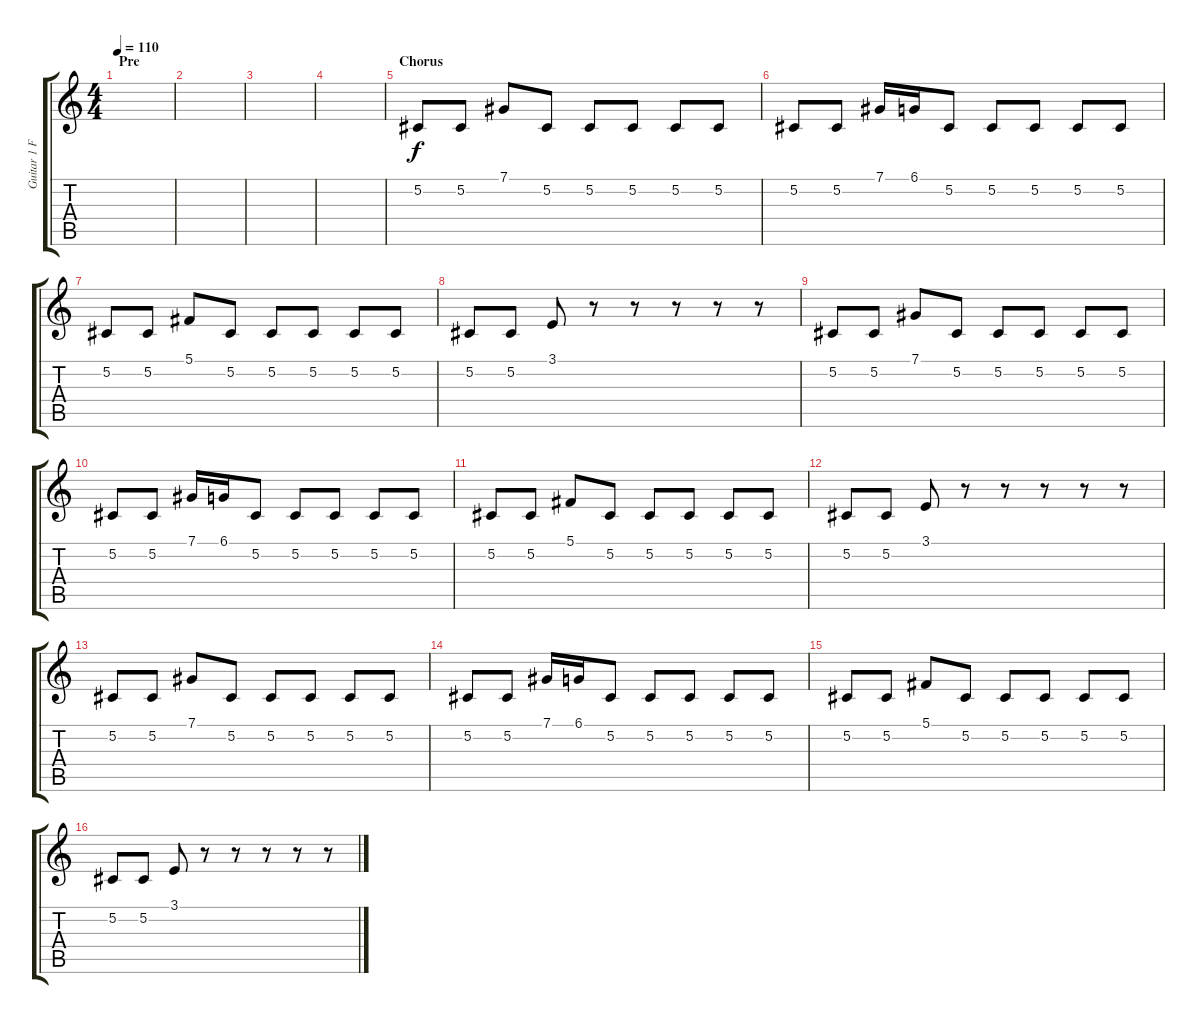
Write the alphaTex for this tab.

\track ("Guitar 1 Fret noise" "Guitar 1 F") {instrument shanai}
\staff {score tabs}
\tuning (Db4 Ab3 E3 B2 Gb2 B1) {hide}
\ts (4 4)
\section ("" "Pre")
\tempo 110
\clef g2
\ks c
|
|
|
|
\section ("" "Chorus")
5.2.8 5.2.8 7.1.8 5.2.8 5.2.8 5.2.8 5.2.8 5.2.8 |
5.2.8 5.2.8 7.1.16 6.1.16 5.2.8 5.2.8 5.2.8 5.2.8 5.2.8 |
5.2.8 5.2.8 5.1.8 5.2.8 5.2.8 5.2.8 5.2.8 5.2.8 |
5.2.8 5.2.8 3.1.8 r.8 r.8 r.8 r.8 r.8 |
5.2.8 5.2.8 7.1.8 5.2.8 5.2.8 5.2.8 5.2.8 5.2.8 |
5.2.8 5.2.8 7.1.16 6.1.16 5.2.8 5.2.8 5.2.8 5.2.8 5.2.8 |
5.2.8 5.2.8 5.1.8 5.2.8 5.2.8 5.2.8 5.2.8 5.2.8 |
5.2.8 5.2.8 3.1.8 r.8 r.8 r.8 r.8 r.8 |
5.2.8 5.2.8 7.1.8 5.2.8 5.2.8 5.2.8 5.2.8 5.2.8 |
5.2.8 5.2.8 7.1.16 6.1.16 5.2.8 5.2.8 5.2.8 5.2.8 5.2.8 |
5.2.8 5.2.8 5.1.8 5.2.8 5.2.8 5.2.8 5.2.8 5.2.8 |
5.2.8 5.2.8 3.1.8 r.8 r.8 r.8 r.8 r.8
